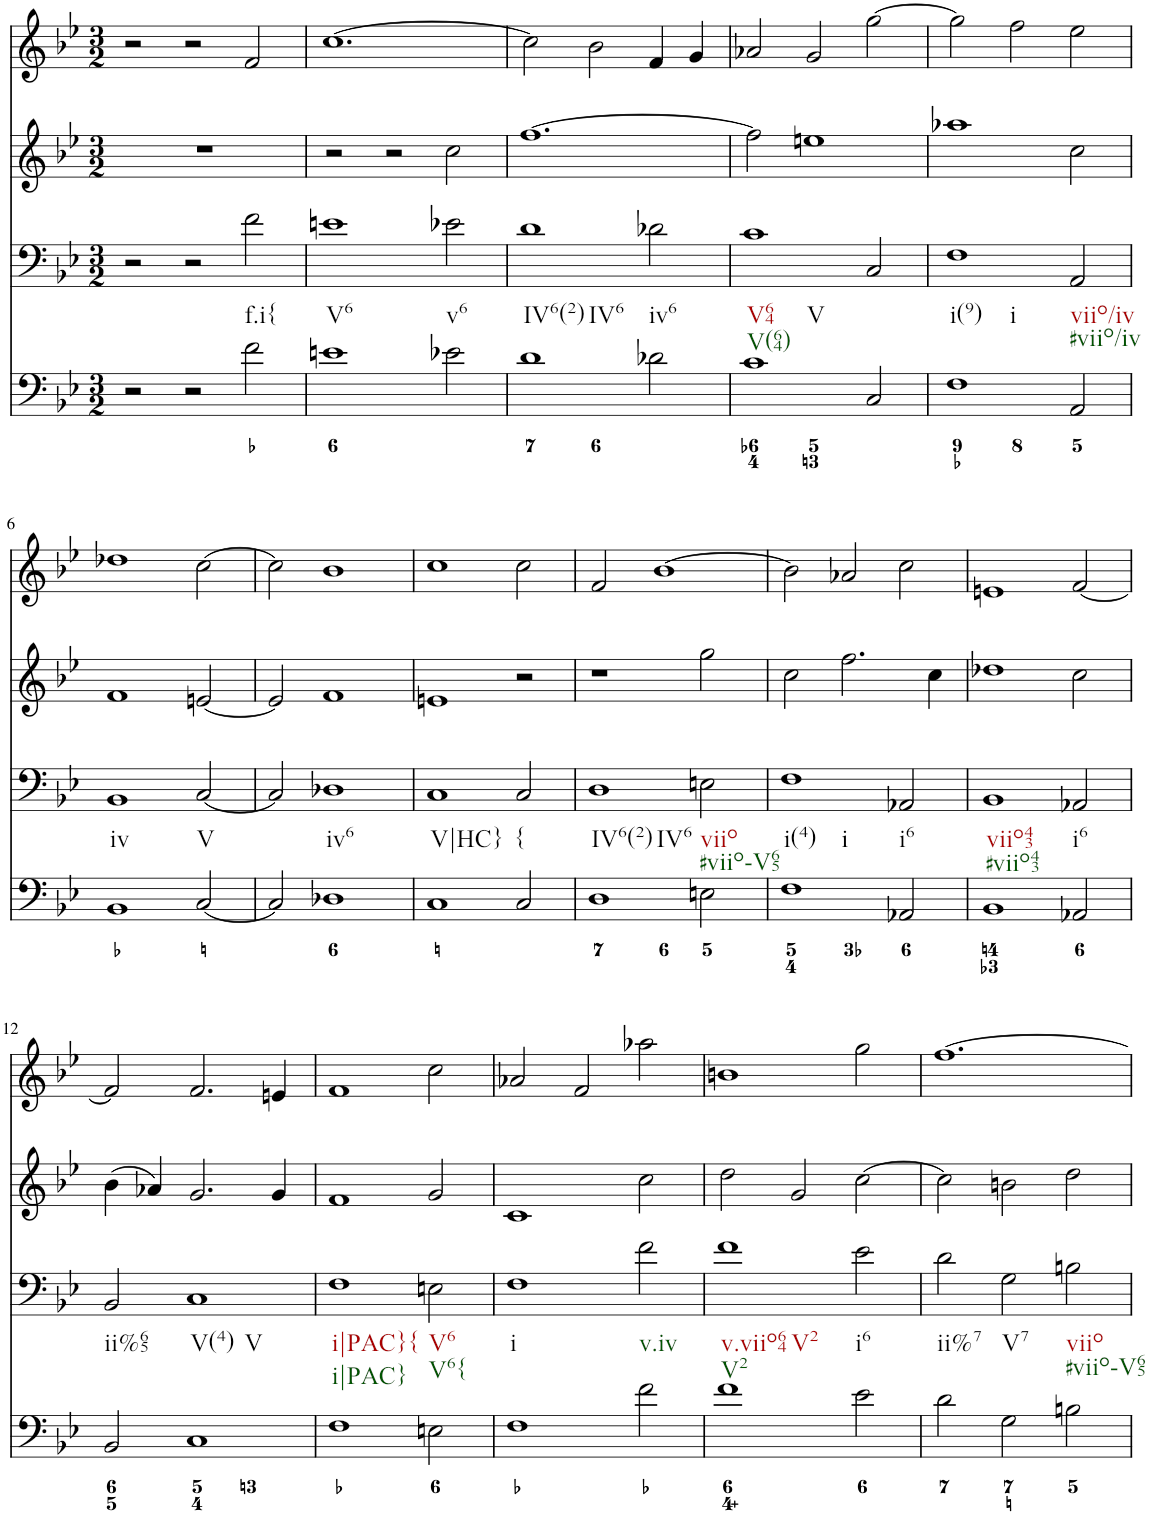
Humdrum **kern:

**kern	**kern	**kern	**kern
*part4	*part3	*part2	*part1
*staff4	*staff3	*staff2	*staff1
*I"Piano	*I"Piano	*I"Piano	*I"Piano
*I'Pno	*I'Pno	*I'Pno	*I'Pno
*clefF4	*clefF4	*clefG2	*clefG2
*k[b-e-]	*k[b-e-]	*k[b-e-]	*k[b-e-]
*B-:	*B-:	*B-:	*B-:
*M3/2	*M3/2	*M3/2	*M3/2
=1	=1	=1	=1
2r	2r	1.r	2r
2r	2r	.	2r
!	!LO:TX:b:t=f.i{	!	!
2f\	2f\	.	2f/
=2	=2	=2	=2
!	!LO:TX:b:t=V6	!	!
1en	1en	2r	[1.cc
.	.	2r	.
!	!LO:TX:b:t=v6	!	!
2e-X\	2e-X\	2cc\	.
=3	=3	=3	=3
!	!LO:TX:b:t=IV6(2)	!	!
!	!LO:TX:b:t=IV6	!	!
1d	1d	[1.ff	2cc\]
.	.	.	2b-\
!	!LO:TX:b:t=iv6	!	!
2d-X\	2d-X\	.	4f/
.	.	.	4g/
=4	=4	=4	=4
!	!LO:TX:b:t=V64	!	!
!	!LO:TX:b:t=V(64)	!	!
!	!LO:TX:b:t=V	!	!
1c	1c	2ff\]	2a-X/
.	.	1een	2g/
2C/	2C/	.	[2gg\
=5	=5	=5	=5
!	!LO:TX:b:t=i(9)	!	!
!	!LO:TX:b:t=i	!	!
1F	1F	1aa-X	2gg\]
.	.	.	2ff\
!	!LO:TX:b:t=viio/iv	!	!
!	!LO:TX:b:t=#viio/iv	!	!
2AA/	2AA/	2cc\	2ee-\
!!LO:LB:g=z
=6	=6	=6	=6
!	!LO:TX:b:t=iv	!	!
1BB-	1BB-	1f	1dd-X
!	!LO:TX:b:t=V	!	!
[2C/	[2C/	[2en/	[2cc\
=7	=7	=7	=7
2C/]	2C/]	2e/]	2cc\]
!	!LO:TX:b:t=iv6	!	!
1D-X	1D-X	1f	1b-
=8	=8	=8	=8
!	!LO:TX:b:t=V|HC}	!	!
1C	1C	1en	1cc
!	!LO:TX:b:t={	!	!
2C/	2C/	2r	2cc\
=9	=9	=9	=9
!	!LO:TX:b:t=IV6(2)	!	!
!	!LO:TX:b:t=IV6	!	!
1D	1D	1r	2f/
.	.	.	[1b-
!	!LO:TX:b:t=viio	!	!
!	!LO:TX:b:t=#viio-V65	!	!
2En\	2En\	2gg\	.
=10	=10	=10	=10
!	!LO:TX:b:t=i(4)	!	!
!	!LO:TX:b:t=i	!	!
1F	1F	2cc\	2b-\]
.	.	2.ff\	2a-X/
!	!LO:TX:b:t=i6	!	!
2AA-X/	2AA-X/	.	2cc\
.	.	4cc\	.
=11	=11	=11	=11
!	!LO:TX:b:t=viio43	!	!
!	!LO:TX:b:t=#viio43	!	!
1BB-	1BB-	1dd-X	1en
!	!LO:TX:b:t=i6	!	!
2AA-X/	2AA-X/	2cc\	[2f/
!!LO:LB:g=z
=12	=12	=12	=12
!	!LO:TX:b:t=ii%65	!	!
2BB-/	2BB-/	(4b-\	2f/]
.	.	4a-X/)	.
!	!LO:TX:b:t=V(4)	!	!
!	!LO:TX:b:t=V	!	!
1C	1C	2.g/	2.f/
.	.	4g/	4en/
=13	=13	=13	=13
!	!LO:TX:b:t=i|PAC}{	!	!
!	!LO:TX:b:t=i|PAC}	!	!
1F	1F	1f	1f
!	!LO:TX:b:t=V6	!	!
!	!LO:TX:b:t=V6{	!	!
2En\	2En\	2g/	2cc\
=14	=14	=14	=14
!	!LO:TX:b:t=i	!	!
1F	1F	1c	2a-X/
.	.	.	2f/
!	!LO:TX:b:t=v.iv	!	!
2f\	2f\	2cc\	2aa-X\
=15	=15	=15	=15
!	!LO:TX:b:t=v.viio64	!	!
!	!LO:TX:b:t=V2	!	!
!	!LO:TX:b:t=V2	!	!
1f	1f	2dd\	1bn
.	.	2g/	.
!	!LO:TX:b:t=i6	!	!
2e-\	2e-\	[2cc\	2gg\
=16	=16	=16	=16
!	!LO:TX:b:t=ii%7	!	!
2d\	2d\	2cc\]	[1.ff
!	!LO:TX:b:t=V7	!	!
2G\	2G\	2bn\	.
!	!LO:TX:b:t=viio	!	!
!	!LO:TX:b:t=#viio-V65	!	!
2Bn\	2Bn\	2dd\	.
=	=	=	=
*-	*-	*-	*-
